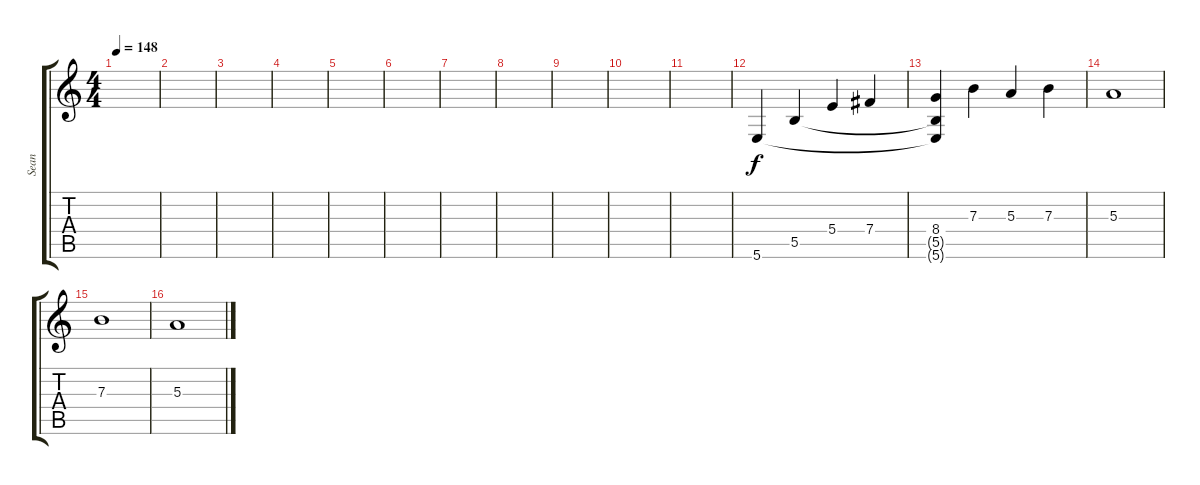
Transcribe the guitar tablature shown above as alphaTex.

\track ("Sean" "Sean") {instrument overdrivenguitar}
\staff {score tabs}
\tuning (Db4 Ab3 E3 B2 Gb2 B1) {hide}
\ts (4 4)
\tempo 148
\clef g2
\ks c
|
|
|
|
|
|
|
|
|
|
|
5.6.4 5.5.4 5.4.4 7.4.4 |
(8.4 5.5{t} 5.6{t}).4 7.3.4 5.3.4 7.3.4 |
5.3.1 |
7.3.1 |
5.3.1
